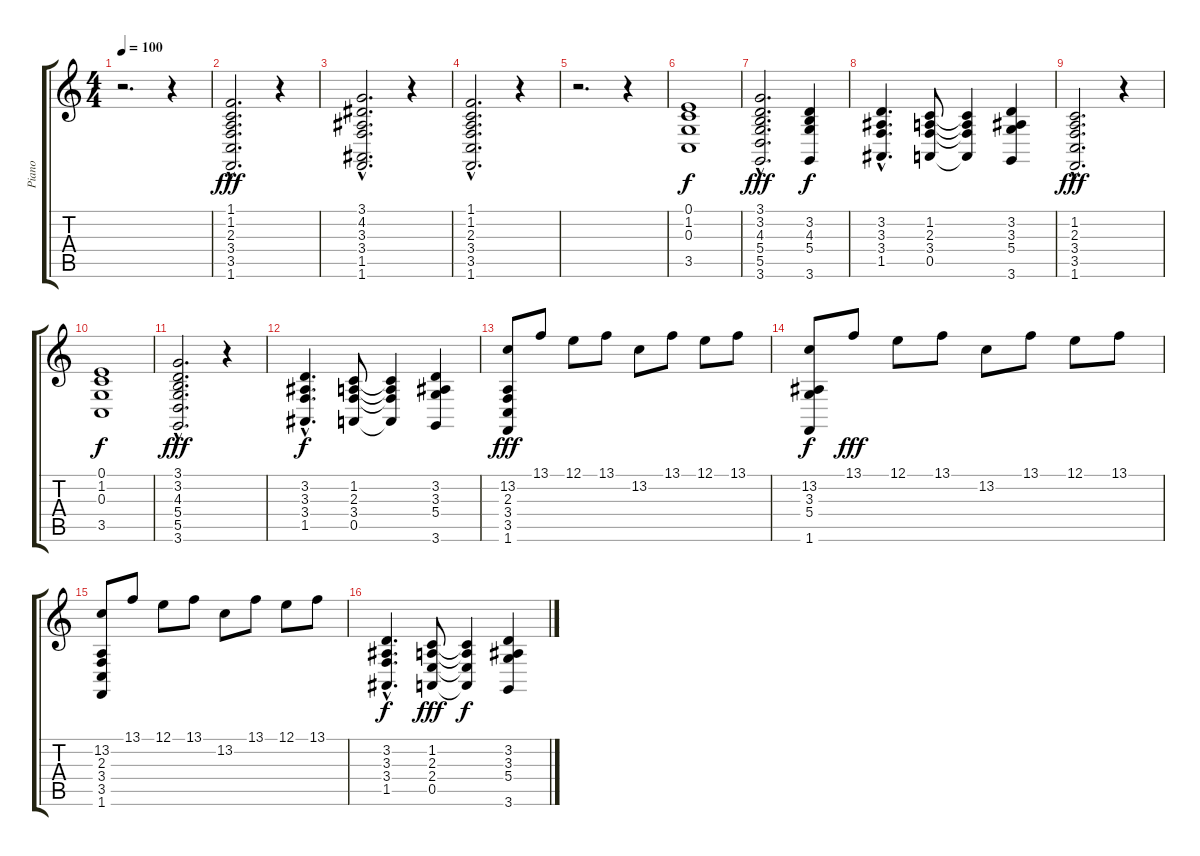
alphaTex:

\track ("Piano " "Piano ") {instrument brightacousticpiano}
\staff {score tabs}
\tuning (E4 B3 G3 D3 A2 E2) {hide}
\ts (4 4)
\tempo 100
\clef g2
\ks c
r.2{d dy fff} r.4 |
(1.1{hac} 1.2{hac} 2.3{hac} 3.4{hac} 3.5{hac} 1.6{hac}).2{d} r.4 |
(3.1{hac} 4.2{hac} 3.3{hac} 3.4{hac} 1.5{hac} 1.6{hac}).2{d} r.4 |
(1.1{hac} 1.2{hac} 2.3{hac} 3.4{hac} 3.5{hac} 1.6{hac}).2{d} r.4 |
r.2{d} r.4 |
(0.1 1.2 0.3 3.5).1{dy f} |
(3.1{hac} 3.2{hac} 4.3{hac} 5.4{hac} 5.5{hac} 3.6{hac}).2{d dy fff} (3.2 4.3 5.4 3.6).4{dy f} |
(3.2{hac} 3.3{hac} 3.4{hac} 1.5{hac}).4{d} (1.2 2.3 3.4 0.5).8 (1.2{t} 2.3{t} 3.4{t} 0.5{t}).4 (3.2 3.3 5.4 3.6).4 |
(1.2{hac} 2.3{hac} 3.4{hac} 3.5{hac} 1.6{hac}).2{d dy fff} r.4 |
(0.1 1.2 0.3 3.5).1{dy f} |
(3.1{hac} 3.2{hac} 4.3{hac} 5.4{hac} 5.5{hac} 3.6{hac}).2{d dy fff} r.4 |
(3.2{hac} 3.3{hac} 3.4{hac} 1.5{hac}).4{d dy f} (1.2 2.3 3.4 0.5).8 (1.2{t} 2.3{t} 3.4{t} 0.5{t}).4 (3.2 3.3 5.4 3.6).4 |
(13.2 2.3 3.4 3.5 1.6).8{dy fff} 13.1.8 12.1.8 13.1.8 13.2.8 13.1.8 12.1.8 13.1.8 |
(13.2 3.3 5.4 1.6).8{dy f} 13.1.8{dy fff} 12.1.8 13.1.8 13.2.8 13.1.8 12.1.8 13.1.8 |
(13.2 2.3 3.4 3.5 1.6).8 13.1.8 12.1.8 13.1.8 13.2.8 13.1.8 12.1.8 13.1.8 |
(3.2{hac} 3.3{hac} 3.4{hac} 1.5{hac}).4{d dy f} (1.2 2.3 2.4 0.5).8{dy fff} (1.2{t} 2.3{t} 2.4{t} 0.5{t}).4{dy f} (3.2 3.3 5.4 3.6).4
